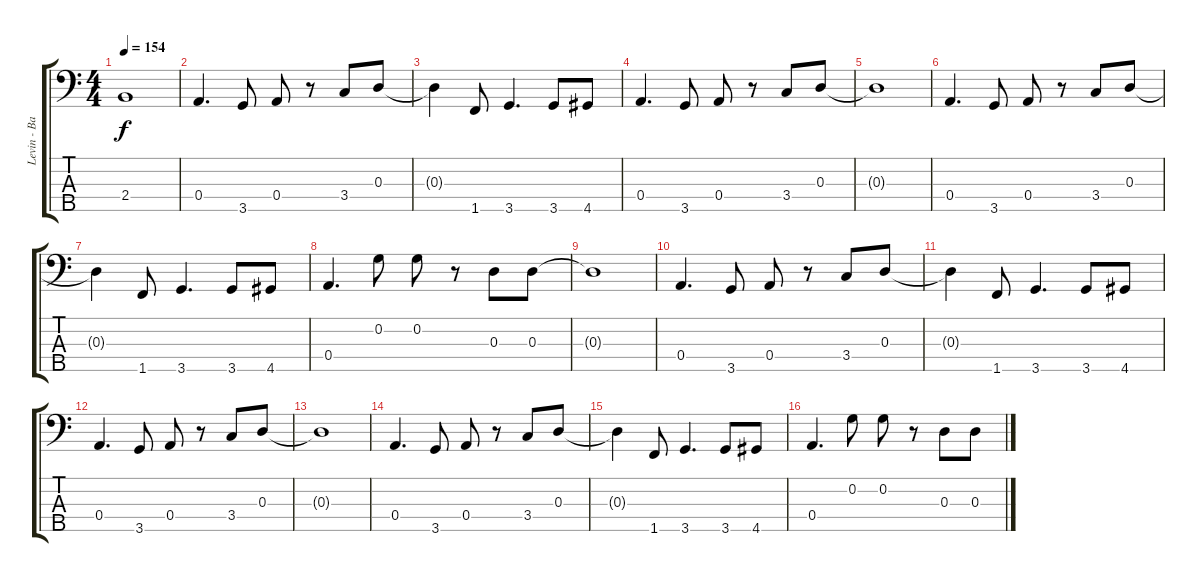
\track ("Levin - Bass" "Levin - Ba") {instrument electricbassfinger}
\staff {score tabs}
\tuning (B2 G2 D2 A1 E1) {hide}
\ts (4 4)
\tempo 154
\clef f4
\ks c
2.4{t}.1{dy f} |
0.4.4{d} 3.5.8 0.4.8 r.8 3.4.8 0.3.8 |
0.3{t}.4 1.5.8 3.5.4{d} 3.5.8 4.5.8 |
0.4.4{d} 3.5.8 0.4.8 r.8 3.4.8 0.3.8 |
0.3{t}.1 |
0.4.4{d} 3.5.8 0.4.8 r.8 3.4.8 0.3.8 |
0.3{t}.4 1.5.8 3.5.4{d} 3.5.8 4.5.8 |
0.4.4{d} 0.2.8 0.2.8 r.8 0.3.8 0.3.8 |
0.3{t}.1 |
0.4.4{d} 3.5.8 0.4.8 r.8 3.4.8 0.3.8 |
0.3{t}.4 1.5.8 3.5.4{d} 3.5.8 4.5.8 |
0.4.4{d} 3.5.8 0.4.8 r.8 3.4.8 0.3.8 |
0.3{t}.1 |
0.4.4{d} 3.5.8 0.4.8 r.8 3.4.8 0.3.8 |
0.3{t}.4 1.5.8 3.5.4{d} 3.5.8 4.5.8 |
0.4.4{d} 0.2.8 0.2.8 r.8 0.3.8 0.3.8
